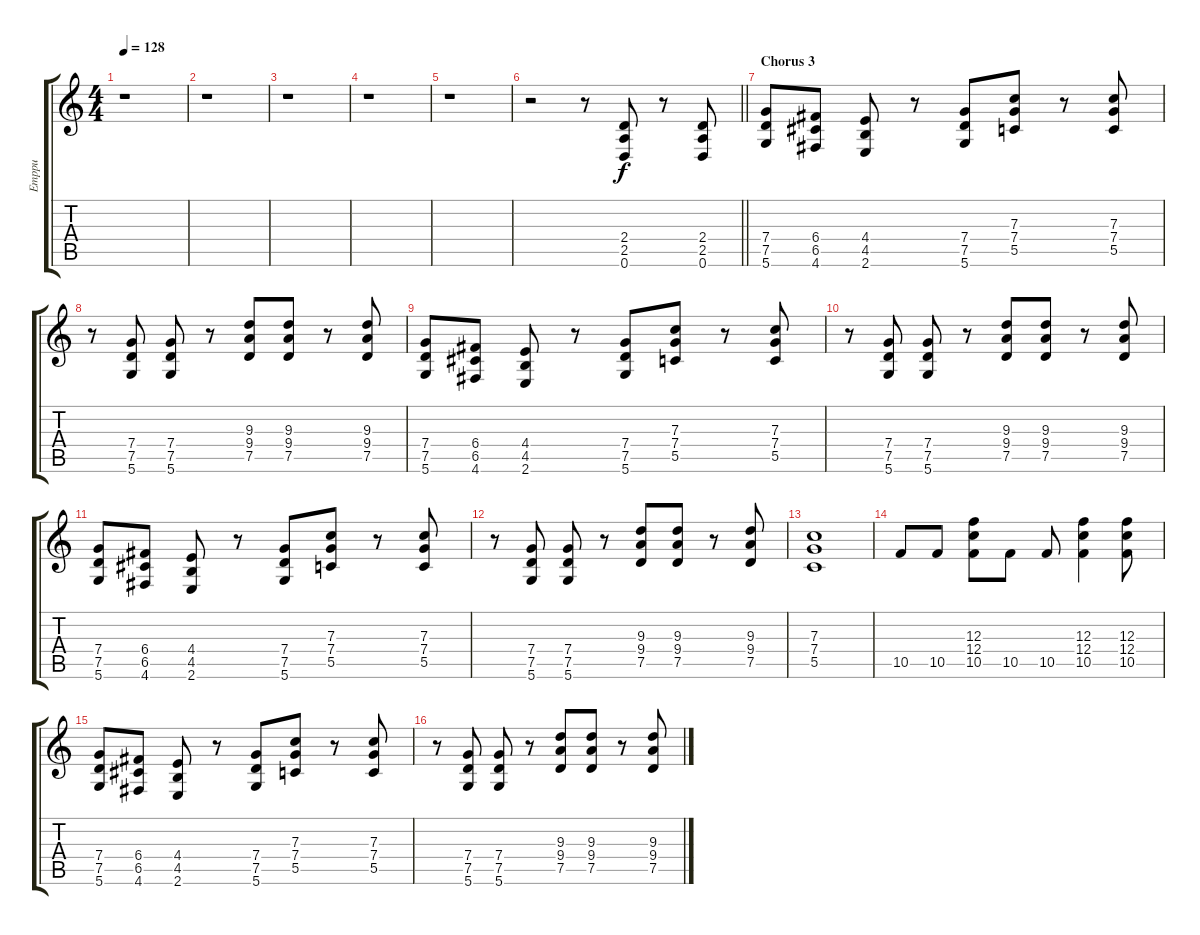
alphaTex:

\track ("Emppu" "Emppu") {instrument distortionguitar}
\staff {score tabs}
\tuning (D4 A3 F3 C3 G2 D2) {hide}
\ts (4 4)
\tempo 128
\clef g2
\ks c
r.1{dy f} |
r.1 |
r.1 |
r.1 |
r.1 |
\barLineRight lightlight
r.2 r.8 (2.4 2.5 0.6).8 r.8 (2.4 2.5 0.6).8 |
\section ("" "Chorus 3")
(7.4 7.5 5.6).8 (6.4 6.5 4.6).8 (4.4 4.5 2.6).8 r.8 (7.4 7.5 5.6).8 (7.3 7.4 5.5).8 r.8 (7.3 7.4 5.5).8 |
r.8 (7.4 7.5 5.6).8 (7.4 7.5 5.6).8 r.8 (9.3 9.4 7.5).8 (9.3 9.4 7.5).8 r.8 (9.3 9.4 7.5).8 |
(7.4 7.5 5.6).8 (6.4 6.5 4.6).8 (4.4 4.5 2.6).8 r.8 (7.4 7.5 5.6).8 (7.3 7.4 5.5).8 r.8 (7.3 7.4 5.5).8 |
r.8 (7.4 7.5 5.6).8 (7.4 7.5 5.6).8 r.8 (9.3 9.4 7.5).8 (9.3 9.4 7.5).8 r.8 (9.3 9.4 7.5).8 |
(7.4 7.5 5.6).8 (6.4 6.5 4.6).8 (4.4 4.5 2.6).8 r.8 (7.4 7.5 5.6).8 (7.3 7.4 5.5).8 r.8 (7.3 7.4 5.5).8 |
r.8 (7.4 7.5 5.6).8 (7.4 7.5 5.6).8 r.8 (9.3 9.4 7.5).8 (9.3 9.4 7.5).8 r.8 (9.3 9.4 7.5).8 |
(7.3 7.4 5.5).1 |
10.5.8 10.5.8 (12.3 12.4 10.5).8 10.5.8 10.5.8 (12.3 12.4 10.5).4 (12.3 12.4 10.5).8 |
(7.4 7.5 5.6).8 (6.4 6.5 4.6).8 (4.4 4.5 2.6).8 r.8 (7.4 7.5 5.6).8 (7.3 7.4 5.5).8 r.8 (7.3 7.4 5.5).8 |
r.8 (7.4 7.5 5.6).8 (7.4 7.5 5.6).8 r.8 (9.3 9.4 7.5).8 (9.3 9.4 7.5).8 r.8 (9.3 9.4 7.5).8
